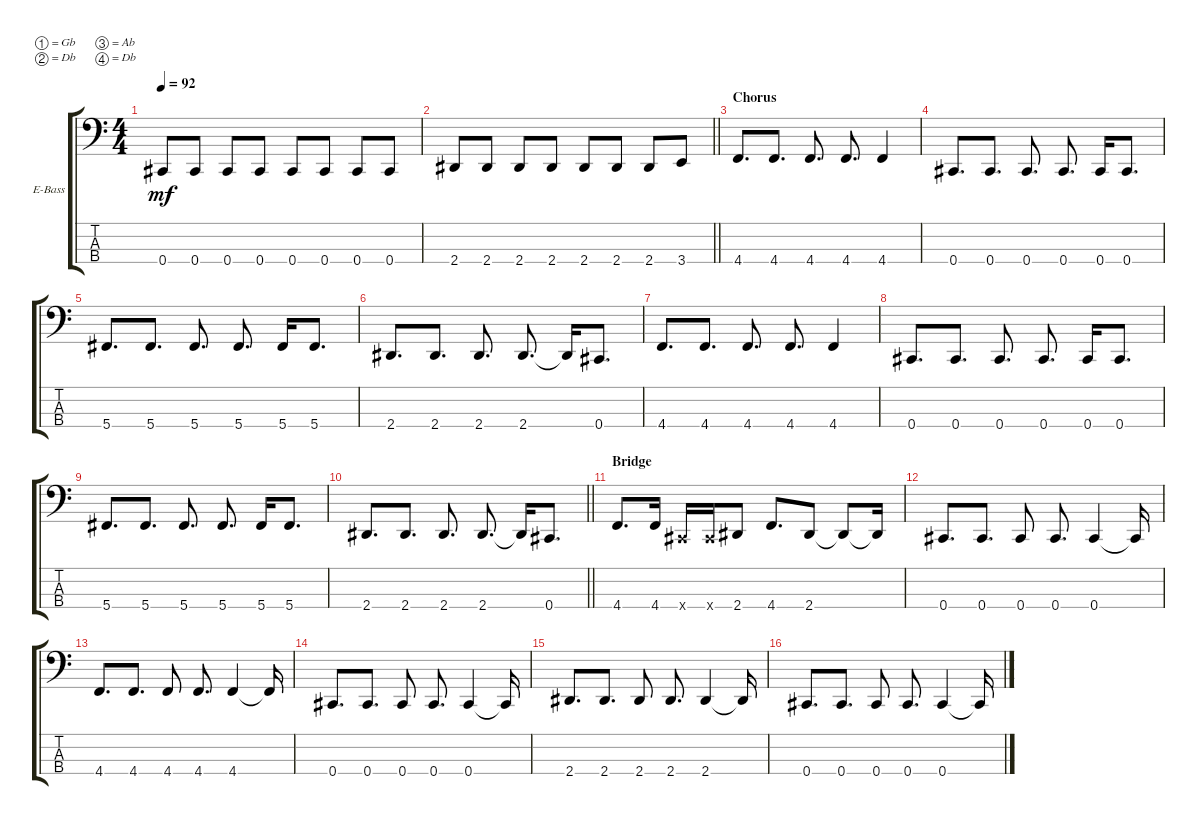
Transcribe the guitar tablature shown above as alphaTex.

\bracketExtendMode groupsimilarinstruments
\firstSystemTrackNameOrientation horizontal
\otherSystemsTrackNameOrientation horizontal
\track ("Electric Bass" "E-Bass") {instrument electricbassfinger}
\staff {score tabs}
\tuning (Gb2 Db2 Ab1 Db1)
\ts (4 4)
\tempo 92
\clef f4
\ks c
0.4.8{dy mf} 0.4.8 0.4.8 0.4.8 0.4.8 0.4.8 0.4.8 0.4.8 |
\barLineRight lightlight
2.4.8 2.4.8 2.4.8 2.4.8 2.4.8 2.4.8 2.4.8 3.4.8 |
\section ("" "Chorus")
4.4.8{d} 4.4.8{d} 4.4.8{d} 4.4.8{d} 4.4.4 |
0.4.8{d} 0.4.8{d} 0.4.8{d} 0.4.8{d} 0.4.16 0.4.8{d} |
5.4.8{d} 5.4.8{d} 5.4.8{d} 5.4.8{d} 5.4.16 5.4.8{d} |
2.4.8{d} 2.4.8{d} 2.4.8{d} 2.4.8{d} 2.4{t}.16 0.4.8{d} |
4.4.8{d} 4.4.8{d} 4.4.8{d} 4.4.8{d} 4.4.4 |
0.4.8{d} 0.4.8{d} 0.4.8{d} 0.4.8{d} 0.4.16 0.4.8{d} |
5.4.8{d} 5.4.8{d} 5.4.8{d} 5.4.8{d} 5.4.16 5.4.8{d} |
\barLineRight lightlight
2.4.8{d} 2.4.8{d} 2.4.8{d} 2.4.8{d} 2.4{t}.16 0.4.8{d} |
\section ("" "Bridge")
4.4.8{d} 4.4.16 0.4{x}.16 0.4{x}.16 2.4.8 4.4.8{d} 2.4.8 2.4{t}.8 2.4{t}.16 |
0.4.8{d} 0.4.8{d} 0.4.8 0.4.8{d} 0.4.4 0.4{t}.16 |
4.4.8{d} 4.4.8{d} 4.4.8 4.4.8{d} 4.4.4 4.4{t}.16 |
0.4.8{d} 0.4.8{d} 0.4.8 0.4.8{d} 0.4.4 0.4{t}.16 |
2.4.8{d} 2.4.8{d} 2.4.8 2.4.8{d} 2.4.4 2.4{t}.16 |
0.4.8{d} 0.4.8{d} 0.4.8 0.4.8{d} 0.4.4 0.4{t}.16
